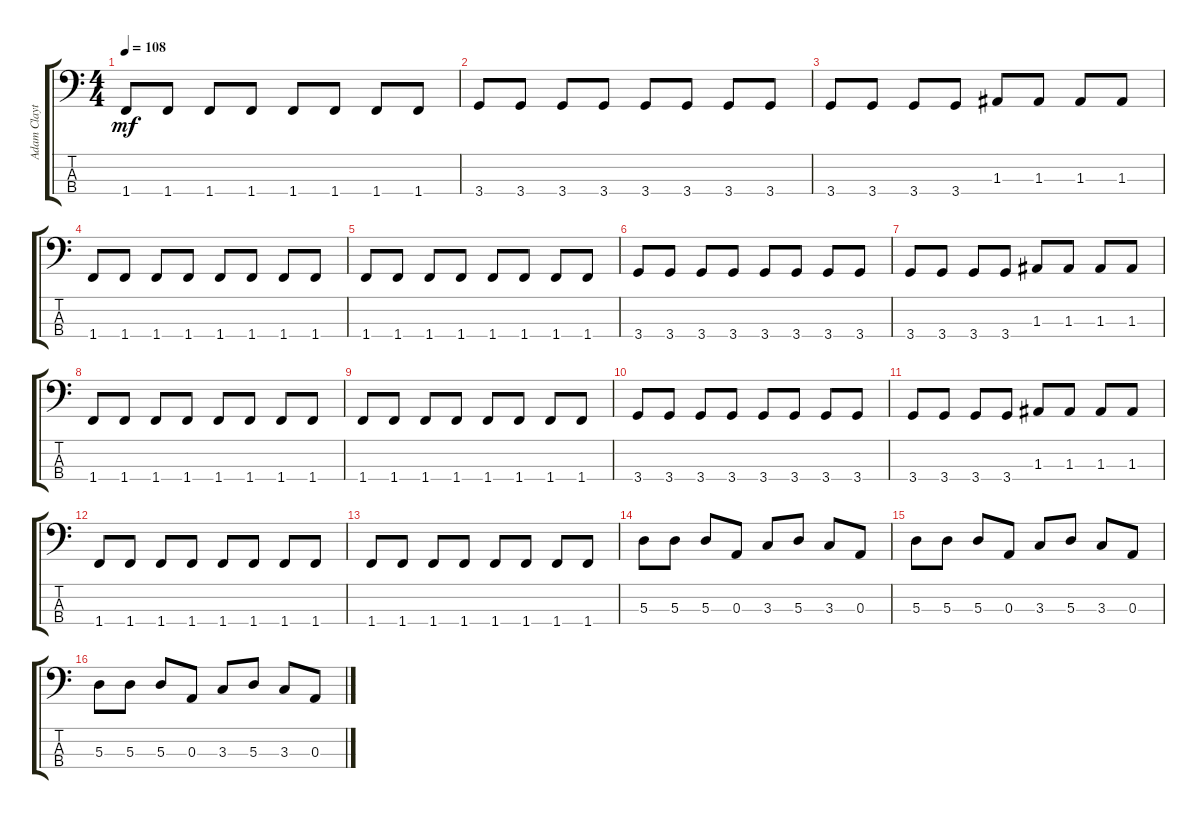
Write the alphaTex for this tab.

\track ("Adam Clayton" "Adam Clayt") {instrument electricbasspick}
\staff {score tabs}
\tuning (G2 D2 A1 E1) {hide}
\ts (4 4)
\tempo 108
\clef f4
\ks c
1.4.8{dy mf} 1.4.8 1.4.8 1.4.8 1.4.8 1.4.8 1.4.8 1.4.8 |
3.4.8 3.4.8 3.4.8 3.4.8 3.4.8 3.4.8 3.4.8 3.4.8 |
3.4.8 3.4.8 3.4.8 3.4.8 1.3.8 1.3.8 1.3.8 1.3.8 |
1.4.8 1.4.8 1.4.8 1.4.8 1.4.8 1.4.8 1.4.8 1.4.8 |
1.4.8 1.4.8 1.4.8 1.4.8 1.4.8 1.4.8 1.4.8 1.4.8 |
3.4.8 3.4.8 3.4.8 3.4.8 3.4.8 3.4.8 3.4.8 3.4.8 |
3.4.8 3.4.8 3.4.8 3.4.8 1.3.8 1.3.8 1.3.8 1.3.8 |
1.4.8 1.4.8 1.4.8 1.4.8 1.4.8 1.4.8 1.4.8 1.4.8 |
1.4.8 1.4.8 1.4.8 1.4.8 1.4.8 1.4.8 1.4.8 1.4.8 |
3.4.8 3.4.8 3.4.8 3.4.8 3.4.8 3.4.8 3.4.8 3.4.8 |
3.4.8 3.4.8 3.4.8 3.4.8 1.3.8 1.3.8 1.3.8 1.3.8 |
1.4.8 1.4.8 1.4.8 1.4.8 1.4.8 1.4.8 1.4.8 1.4.8 |
1.4.8 1.4.8 1.4.8 1.4.8 1.4.8 1.4.8 1.4.8 1.4.8 |
5.3.8 5.3.8 5.3.8 0.3.8 3.3.8 5.3.8 3.3.8 0.3.8 |
5.3.8 5.3.8 5.3.8 0.3.8 3.3.8 5.3.8 3.3.8 0.3.8 |
5.3.8 5.3.8 5.3.8 0.3.8 3.3.8 5.3.8 3.3.8 0.3.8
